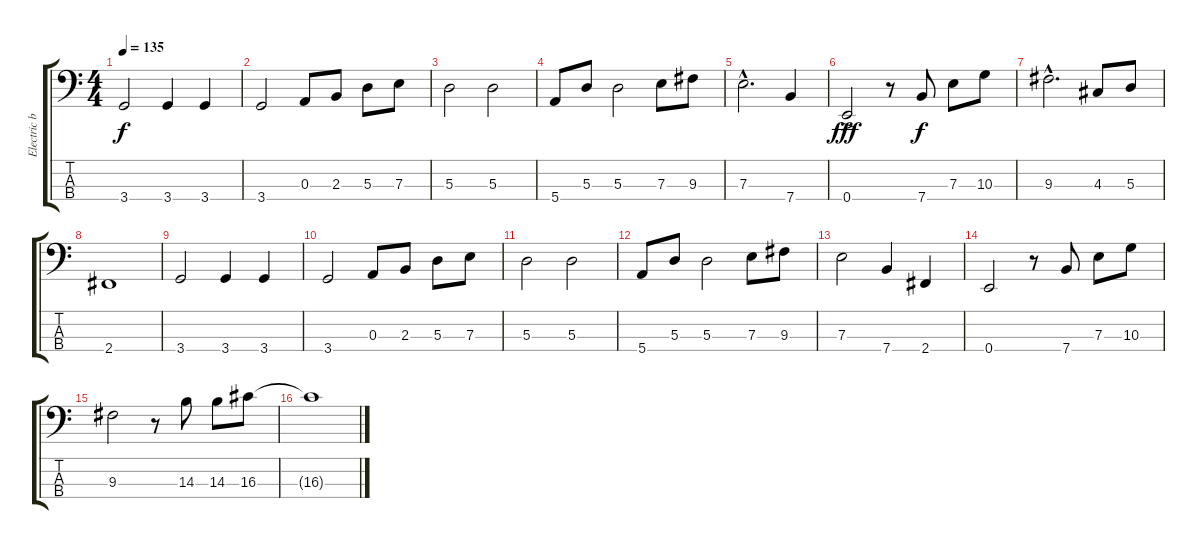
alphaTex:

\track ("Electric bass" "Electric b") {instrument electricbassfinger}
\staff {score tabs}
\tuning (G2 D2 A1 E1) {hide}
\ts (4 4)
\tempo 135
\clef f4
\ks c
3.4.2{dy f} 3.4.4 3.4.4 |
3.4.2 0.3.8 2.3.8 5.3.8 7.3.8 |
5.3.2 5.3.2 |
5.4.8 5.3.8 5.3.2 7.3.8 9.3.8 |
7.3{hac}.2{d} 7.4.4 |
0.4{ac}.2{dy fff} r.8 7.4.8{dy f} 7.3.8 10.3.8 |
9.3{hac}.2{d} 4.3.8 5.3.8 |
2.4.1 |
3.4.2 3.4.4 3.4.4 |
3.4.2 0.3.8 2.3.8 5.3.8 7.3.8 |
5.3.2 5.3.2 |
5.4.8 5.3.8 5.3.2 7.3.8 9.3.8 |
7.3.2 7.4.4 2.4.4 |
0.4.2 r.8 7.4.8 7.3.8 10.3.8 |
9.3.2 r.8 14.3.8 14.3.8 16.3.8 |
16.3{t}.1
